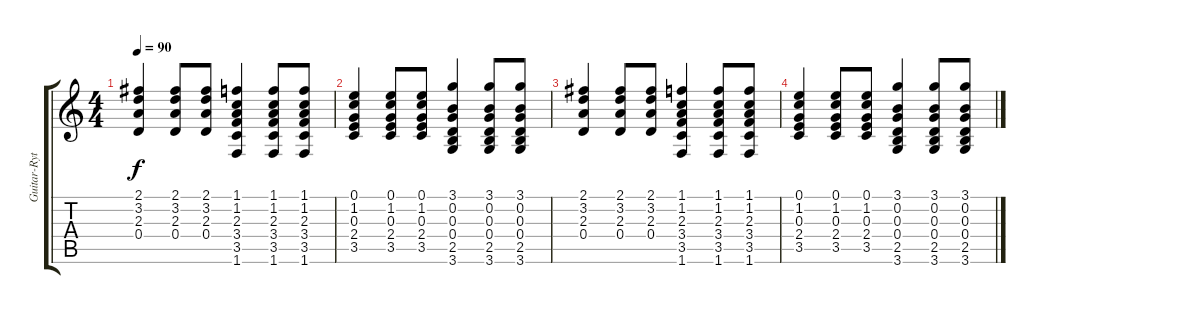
\track ("Guitar-Rythym 2" "Guitar-Ryt") {instrument electricguitarmuted}
\staff {score tabs}
\tuning (E4 B3 G3 D3 A2 E2) {hide}
\ts (4 4)
\tempo 90
\clef g2
\ks c
(2.1 3.2 2.3 0.4).4{dy f} (2.1 3.2 2.3 0.4).8 (2.1 3.2 2.3 0.4).8 (1.1 1.2 2.3 3.4 3.5 1.6).4 (1.1 1.2 2.3 3.4 3.5 1.6).8 (1.1 1.2 2.3 3.4 3.5 1.6).8 |
(0.1 1.2 0.3 2.4 3.5).4 (0.1 1.2 0.3 2.4 3.5).8 (0.1 1.2 0.3 2.4 3.5).8 (3.1 0.2 0.3 0.4 2.5 3.6).4 (3.1 0.2 0.3 0.4 2.5 3.6).8 (3.1 0.2 0.3 0.4 2.5 3.6).8 |
(2.1 3.2 2.3 0.4).4{volume 0} (2.1 3.2 2.3 0.4).8 (2.1 3.2 2.3 0.4).8 (1.1 1.2 2.3 3.4 3.5 1.6).4 (1.1 1.2 2.3 3.4 3.5 1.6).8 (1.1 1.2 2.3 3.4 3.5 1.6).8 |
(0.1 1.2 0.3 2.4 3.5).4 (0.1 1.2 0.3 2.4 3.5).8 (0.1 1.2 0.3 2.4 3.5).8 (3.1 0.2 0.3 0.4 2.5 3.6).4 (3.1 0.2 0.3 0.4 2.5 3.6).8 (3.1 0.2 0.3 0.4 2.5 3.6).8
